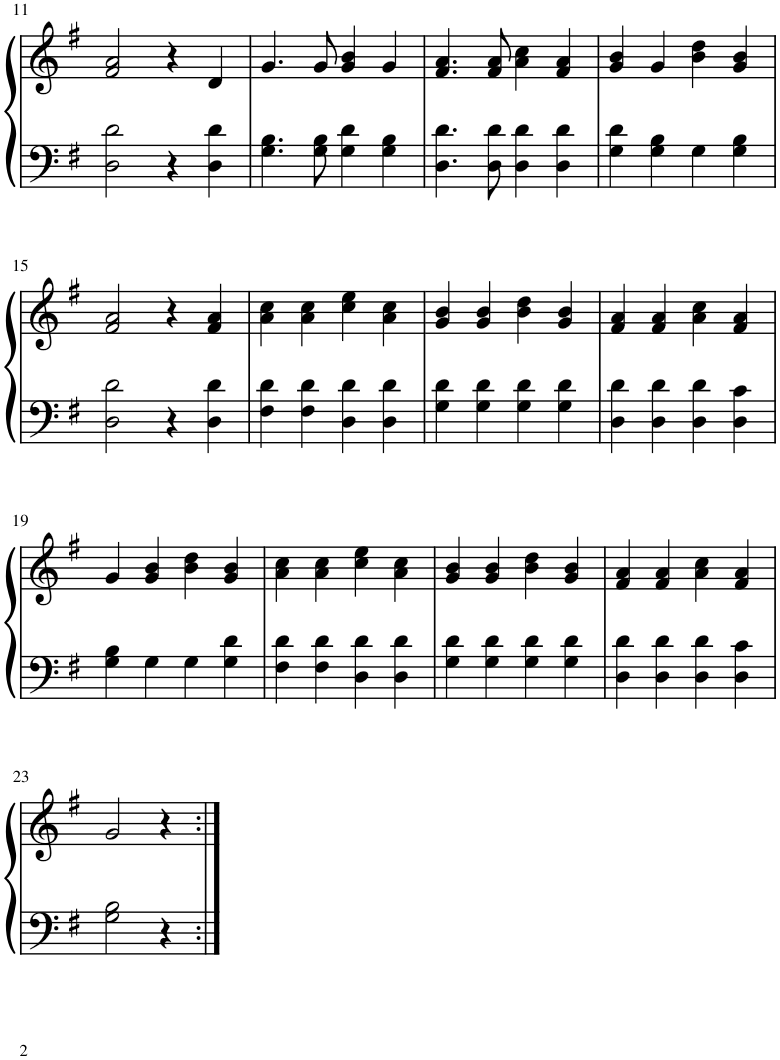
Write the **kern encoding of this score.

**kern	**kern
*part1	*part1
*staff2	*staff1
*I"Piano	*
*I'Pno.	*
!!LO:PB:g=z
*clefF4	*clefG2
*k[f#]	*k[f#]
*M4/4	*M4/4
=11	=11
2D\ 2d\	2f#/ 2a/
4r	4r
4D\ 4d\	4d/
=12	=12
4.G\ 4.B\	4.g/
8G\ 8B\	8g/
4G\ 4d\	4g/ 4b/
4G\ 4B\	4g/
=13	=13
4.D\ 4.d\	4.f#/ 4.a/
8D\ 8d\	8f#/ 8a/
4D\ 4d\	4a\ 4cc\
4D\ 4d\	4f#/ 4a/
=14	=14
4G\ 4d\	4g/ 4b/
4G\ 4B\	4g/
4G\	4b\ 4dd\
4G\ 4B\	4g/ 4b/
!!LO:LB:g=z
=15	=15
2D\ 2d\	2f#/ 2a/
4r	4r
4D\ 4d\	4f#/ 4a/
=16	=16
4F#\ 4d\	4a\ 4cc\
4F#\ 4d\	4a\ 4cc\
4D\ 4d\	4cc\ 4ee\
4D\ 4d\	4a\ 4cc\
=17	=17
4G\ 4d\	4g/ 4b/
4G\ 4d\	4g/ 4b/
4G\ 4d\	4b\ 4dd\
4G\ 4d\	4g/ 4b/
=18	=18
4D\ 4d\	4f#/ 4a/
4D\ 4d\	4f#/ 4a/
4D\ 4d\	4a\ 4cc\
4D\ 4c\	4f#/ 4a/
!!LO:LB:g=z
=19	=19
4G\ 4B\	4g/
4G\	4g/ 4b/
4G\	4b\ 4dd\
4G\ 4d\	4g/ 4b/
=20	=20
4F#\ 4d\	4a\ 4cc\
4F#\ 4d\	4a\ 4cc\
4D\ 4d\	4cc\ 4ee\
4D\ 4d\	4a\ 4cc\
=21	=21
4G\ 4d\	4g/ 4b/
4G\ 4d\	4g/ 4b/
4G\ 4d\	4b\ 4dd\
4G\ 4d\	4g/ 4b/
=22	=22
4D\ 4d\	4f#/ 4a/
4D\ 4d\	4f#/ 4a/
4D\ 4d\	4a\ 4cc\
4D\ 4c\	4f#/ 4a/
!!LO:LB:g=z
=23	=23
2G\ 2B\	2g/
4r	4r
=:|!	=:|!
*-	*-
